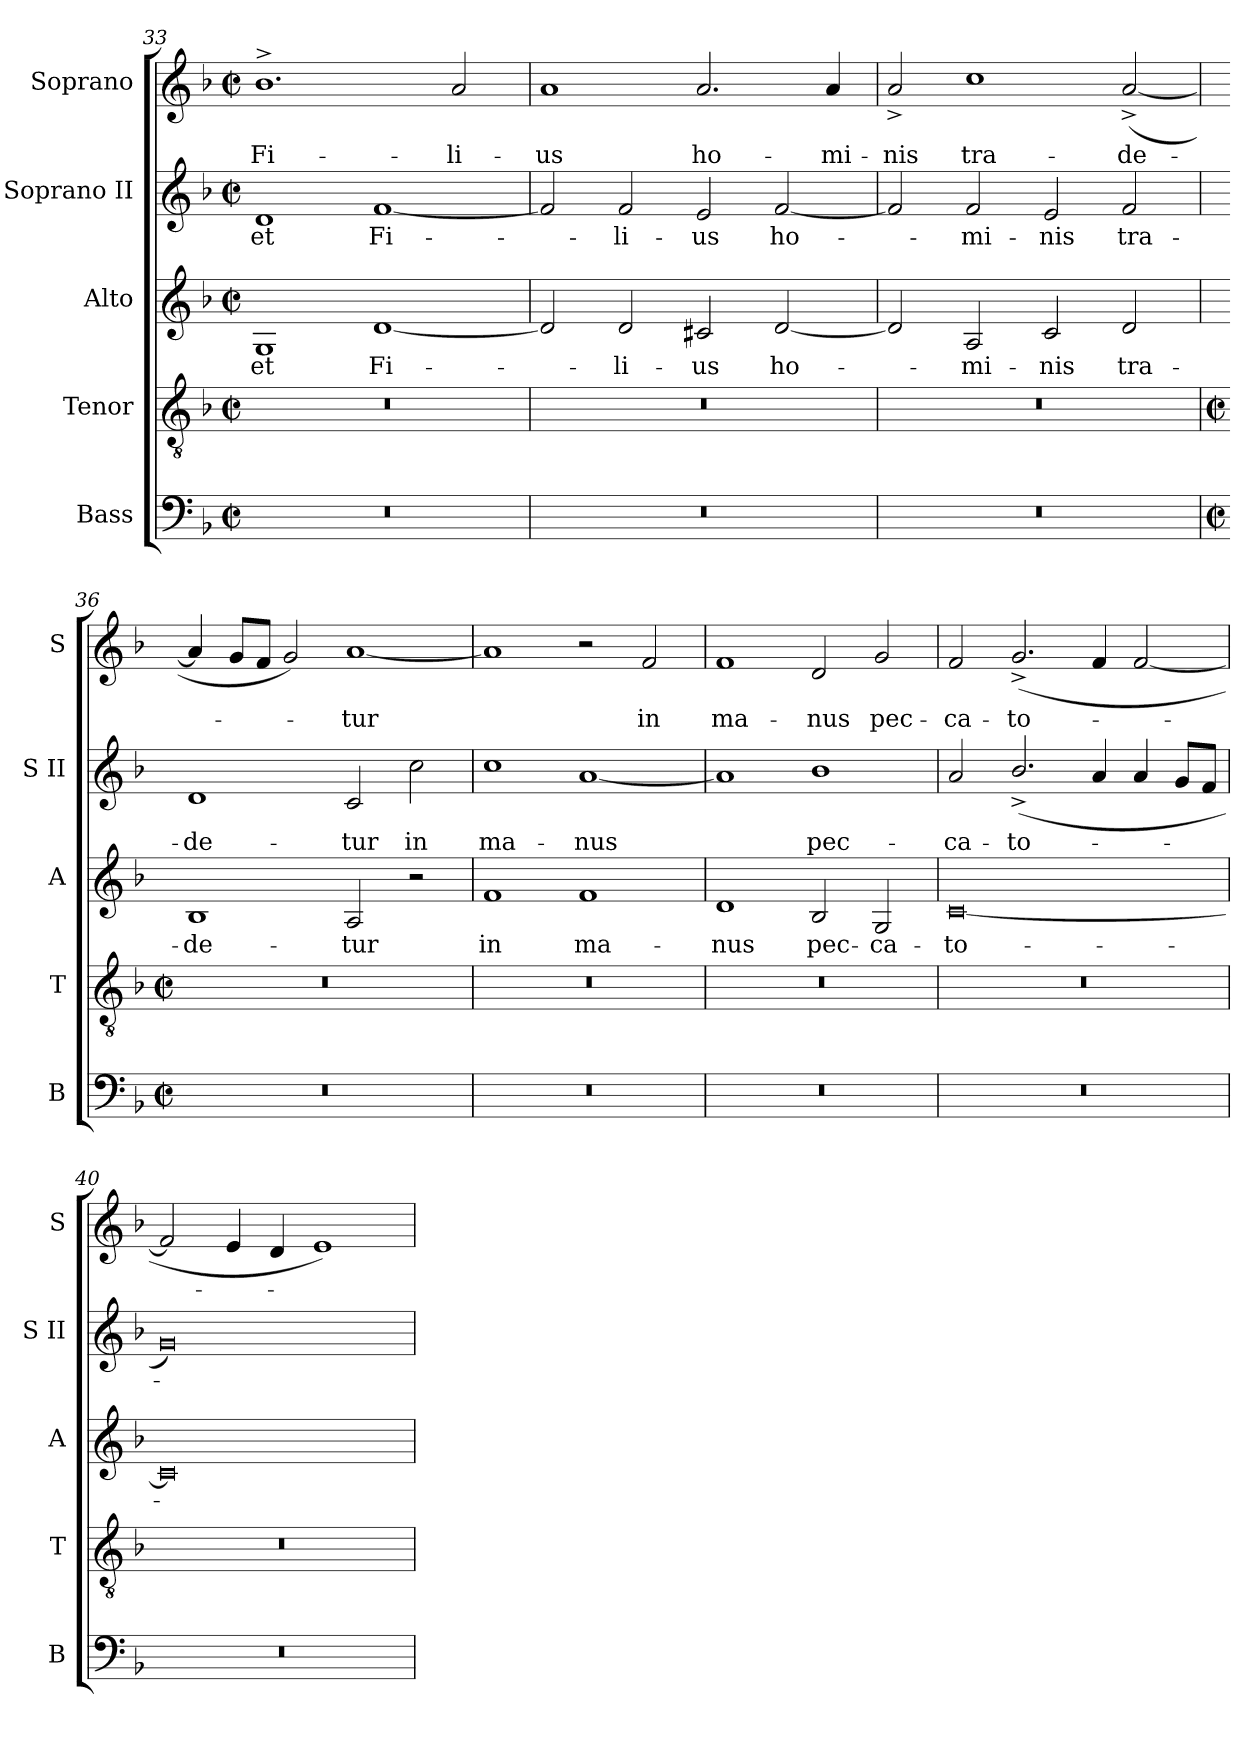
**kern	**kern	**kern	**text	**kern	**text	**kern	**text
*part5	*part4	*part3	*part3	*part2	*part2	*part1	*part1
*staff5	*staff4	*staff3	*staff3	*staff2	*staff2	*staff1	*staff1
*I"Bass	*I"Tenor	*I"Alto	*	*I"Soprano II	*	*I"Soprano	*
*I'B	*I'T	*I'A	*	*I'S II	*	*I'S	*
*clefF4	*clefGv2	*clefG2	*	*clefG2	*	*clefG2	*
*k[b-]	*k[b-]	*k[b-]	*	*k[b-]	*	*k[b-]	*
*F:	*F:	*F:	*	*F:	*	*F:	*
*M4/2	*M4/2	*M4/2	*	*M4/2	*	*M4/2	*
*met(c|)	*met(c|)	*met(c|)	*	*met(c|)	*	*met(c|)	*
=33	=33	=33	=33	=33	=33	=33	=33
!	!	!	!LO:LY:b	!	!LO:LY:b	!	!LO:LY:b
0r	0r	1G	et	1d	et	1.b-^	Fi-
!	!	!	!LO:LY:b	!	!LO:LY:b	!	!
.	.	[1d	Fi-	[1f	Fi-	.	.
!	!	!	!	!	!	!	!LO:LY:b
.	.	.	.	.	.	2a	-li-
=34	=34	=34	=34	=34	=34	=34	=34
!	!	!	!	!	!	!	!LO:LY:b
0r	0r	2d]	.	2f]	.	1a	-us
!	!	!	!LO:LY:b	!	!LO:LY:b	!	!
.	.	2d	li-	2f	li-	.	.
!	!	!	!LO:LY:b	!	!LO:LY:b	!	!LO:LY:b
.	.	2c#X	-us	2e	-us	2.a	ho-
!	!	!	!LO:LY:b	!	!LO:LY:b	!	!
.	.	[2d	ho-	[2f	ho-	.	.
!	!	!	!	!	!	!	!LO:LY:b
.	.	.	.	.	.	4a	-mi-
=35	=35	=35	=35	=35	=35	=35	=35
!	!	!	!	!	!	!	!LO:LY:b
0r	0r	2d]	.	2f]	.	2a^	-nis
!	!	!	!LO:LY:b	!	!LO:LY:b	!	!LO:LY:b
.	.	2A	mi-	2f	mi-	1cc	tra-
!	!	!	!LO:LY:b	!	!LO:LY:b	!	!
.	.	2c	-nis	2e	-nis	.	.
!	!	!	!LO:LY:b	!	!LO:LY:b	!	!LO:LY:b
.	.	2d	tra-	2f	tra-	(<[2a^	-de-
!!LO:LB:g=z
=36	=36	=36	=36	=36	=36	=36	=36
*M4/2	*M4/2	*	*	*	*	*	*
*met(c|)	*met(c|)	*	*	*	*	*	*
!	!	!	!LO:LY:b	!	!LO:LY:b	!	!
0r	0r	1B-	-de-	1d	-de-	4a]	.
.	.	.	.	.	.	8gL	.
.	.	.	.	.	.	8fJ	.
.	.	.	.	.	.	2g)	.
!	!	!	!LO:LY:b	!	!LO:LY:b	!	!LO:LY:b
.	.	2A	-tur	2c	-tur	[1a	tur
!	!	!	!	!	!LO:LY:b	!	!
.	.	2r	.	2cc	in	.	.
=37	=37	=37	=37	=37	=37	=37	=37
!	!	!	!LO:LY:b	!	!LO:LY:b	!	!
0r	0r	1f	in	1cc	ma-	1a]	.
!	!	!	!LO:LY:b	!	!LO:LY:b	!	!
.	.	1f	ma-	[1a	-nus	2r	.
!	!	!	!	!	!	!	!LO:LY:b
.	.	.	.	.	.	2f	in
=38	=38	=38	=38	=38	=38	=38	=38
!	!	!	!LO:LY:b	!	!	!	!LO:LY:b
0r	0r	1d	-nus	1a]	.	1f	ma-
!	!	!	!LO:LY:b	!	!LO:LY:b	!	!LO:LY:b
.	.	2B-	pec-	1b-	pec-	2d	-nus
!	!	!	!LO:LY:b	!	!	!	!LO:LY:b
.	.	2G	-ca-	.	.	2g	pec-
=39	=39	=39	=39	=39	=39	=39	=39
!	!	!	!LO:LY:b	!	!LO:LY:b	!	!LO:LY:b
0r	0r	[0c	-to-	2a	-ca-	2f	-ca-
!	!	!	!	!	!LO:LY:b	!	!LO:LY:b
.	.	.	.	(<2.b-^/	-to-	(<2.g^	-to-
.	.	.	.	4a	.	4f	.
.	.	.	.	4a	.	[2f	.
.	.	.	.	8gL	.	.	.
.	.	.	.	8fJ	.	.	.
=40	=40	=40	=40	=40	=40	=40	=40
0r	0r	0c]	.	0g)	.	2f]	.
.	.	.	.	.	.	4e	.
.	.	.	.	.	.	4d	.
.	.	.	.	.	.	1e)	.
=	=	=	=	=	=	=	=
*-	*-	*-	*-	*-	*-	*-	*-
